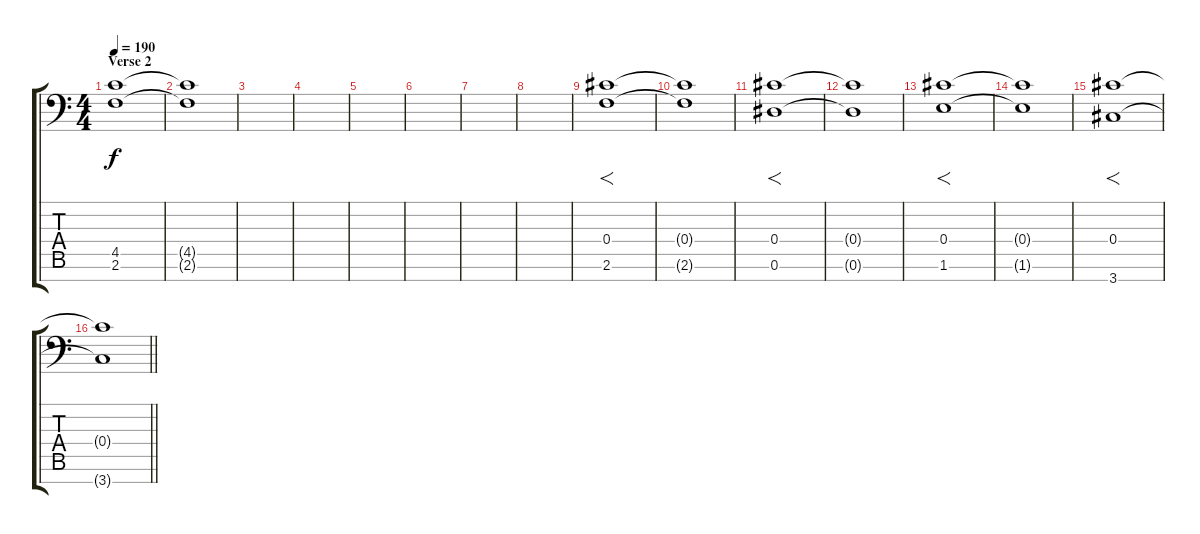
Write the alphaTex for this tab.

\track "" {instrument distortionguitar}
\staff {score tabs}
\tuning (Eb4 Bb3 Gb3 Db3 Ab2 Eb2 Bb1) {hide}
\ts (4 4)
\section ("" "Verse 2")
\tempo 190
\clef f4
\ks c
(4.5 2.6).1{dy f volume 0} |
(4.5{t} 2.6{t}).1 |
|
|
|
|
|
|
(0.4 2.6).1{f volume 16} |
(0.4{t} 2.6{t}).1{volume 0} |
(0.4 0.6).1{f volume 16} |
(0.4{t} 0.6{t}).1{volume 0} |
(0.4 1.6).1{f volume 16} |
(0.4{t} 1.6{t}).1{volume 0} |
(0.4 3.7).1{f volume 16} |
\barLineRight lightlight
(0.4{t} 3.7{t}).1{volume 16}
